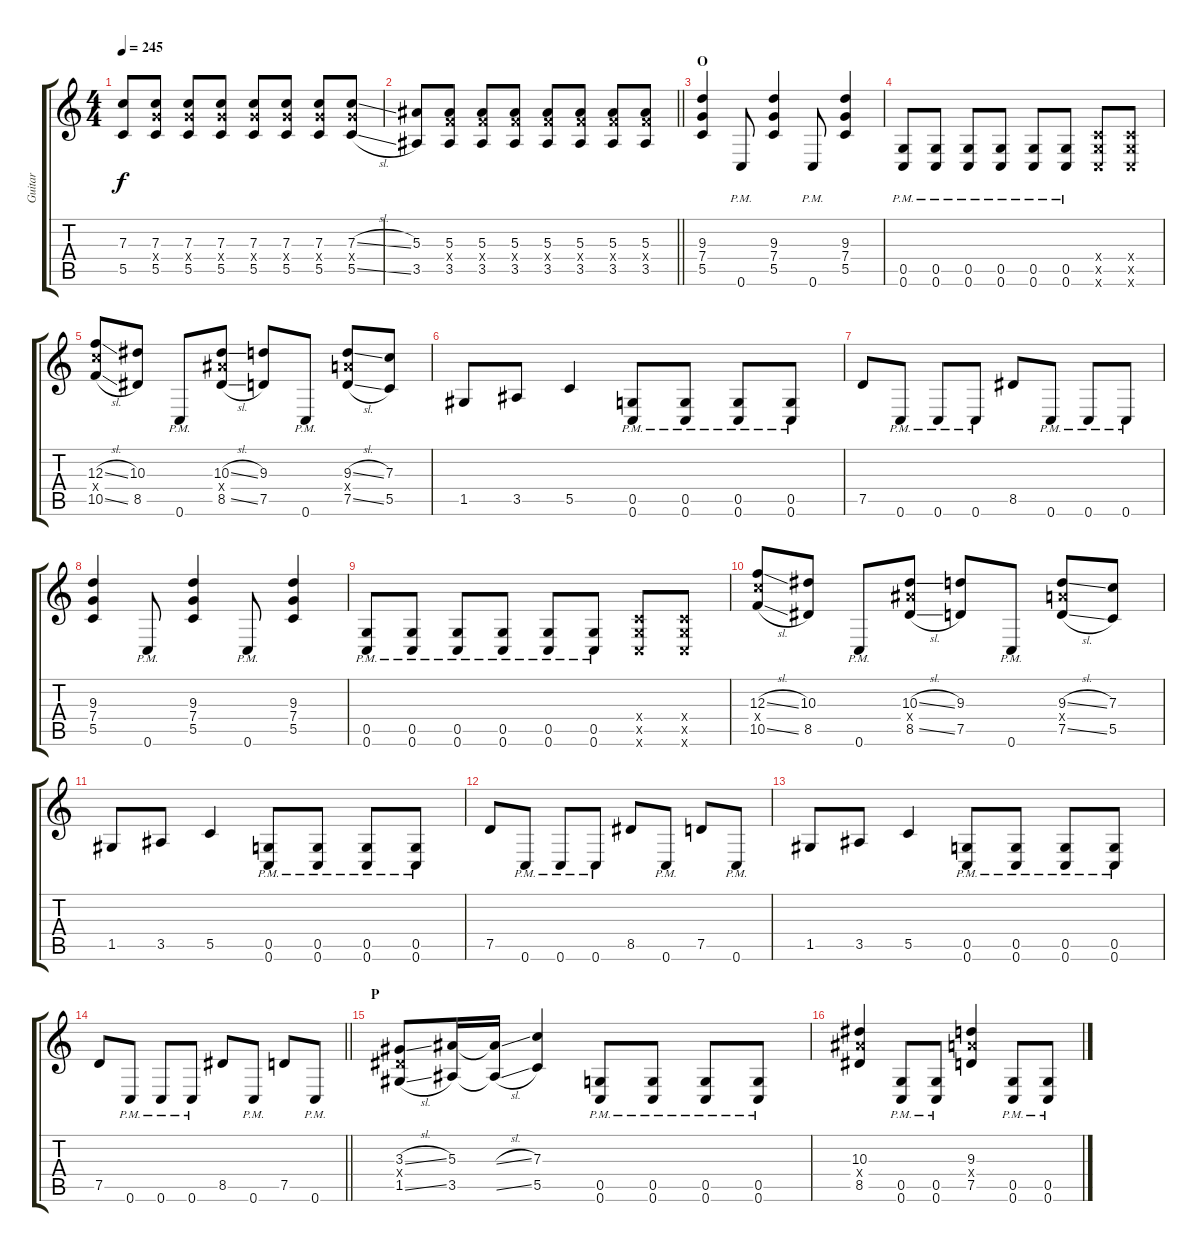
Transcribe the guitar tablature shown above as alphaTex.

\track ("Guitar" "Guitar") {instrument distortionguitar}
\staff {score tabs}
\tuning (D4 A3 F3 C3 G2 C2) {hide}
\ts (4 4)
\tempo 245
\clef g2
\ks c
(7.3 5.5).8{dy f} (7.3 7.4{x} 5.5).8 (7.3 7.4{x} 5.5).8 (7.3 7.4{x} 5.5).8 (7.3 7.4{x} 5.5).8 (7.3 7.4{x} 5.5).8 (7.3 7.4{x} 5.5).8 (7.3{sl} 7.4{x} 5.5{sl}).8 |
\barLineRight lightlight
(5.3 3.5).8 (5.3 5.4{x} 3.5).8 (5.3 5.4{x} 3.5).8 (5.3 5.4{x} 3.5).8 (5.3 5.4{x} 3.5).8 (5.3 5.4{x} 3.5).8 (5.3 5.4{x} 3.5).8 (5.3 5.4{x} 3.5).8 |
\section ("" "O")
(9.3 7.4 5.5).4 0.6{pm}.8 (9.3 7.4 5.5).4 0.6{pm}.8 (9.3 7.4 5.5).4 |
(0.5{pm} 0.6{pm}).8 (0.5{pm} 0.6{pm}).8 (0.5{pm} 0.6{pm}).8 (0.5{pm} 0.6{pm}).8 (0.5{pm} 0.6{pm}).8 (0.5{pm} 0.6{pm}).8 (0.4{x} 0.5{x} 0.6{x}).8 (0.4{x} 0.5{x} 0.6{x}).8 |
(12.3{sl} 12.4{x} 10.5{sl}).8 (10.3 8.5).8 0.6{pm}.8 (10.3{sl} 10.4{x} 8.5{sl}).8 (9.3 7.5).8 0.6{pm}.8 (9.3{sl} 9.4{x} 7.5{sl}).8 (7.3 5.5).8 |
1.5.8 3.5.8 5.5.4 (0.5{pm} 0.6{pm}).8 (0.5{pm} 0.6{pm}).8 (0.5{pm} 0.6{pm}).8 (0.5{pm} 0.6{pm}).8 |
7.5.8 0.6{pm}.8 0.6{pm}.8 0.6{pm}.8 8.5.8 0.6{pm}.8 0.6{pm}.8 0.6{pm}.8 |
(9.3 7.4 5.5).4 0.6{pm}.8 (9.3 7.4 5.5).4 0.6{pm}.8 (9.3 7.4 5.5).4 |
(0.5{pm} 0.6{pm}).8 (0.5{pm} 0.6{pm}).8 (0.5{pm} 0.6{pm}).8 (0.5{pm} 0.6{pm}).8 (0.5{pm} 0.6{pm}).8 (0.5{pm} 0.6{pm}).8 (0.4{x} 0.5{x} 0.6{x}).8 (0.4{x} 0.5{x} 0.6{x}).8 |
(12.3{sl} 12.4{x} 10.5{sl}).8 (10.3 8.5).8 0.6{pm}.8 (10.3{sl} 10.4{x} 8.5{sl}).8 (9.3 7.5).8 0.6{pm}.8 (9.3{sl} 9.4{x} 7.5{sl}).8 (7.3 5.5).8 |
1.5.8 3.5.8 5.5.4 (0.5{pm} 0.6{pm}).8 (0.5{pm} 0.6{pm}).8 (0.5{pm} 0.6{pm}).8 (0.5{pm} 0.6{pm}).8 |
7.5.8 0.6{pm}.8 0.6{pm}.8 0.6{pm}.8 8.5.8 0.6{pm}.8 7.5.8 0.6{pm}.8 |
1.5.8 3.5.8 5.5.4 (0.5{pm} 0.6{pm}).8 (0.5{pm} 0.6{pm}).8 (0.5{pm} 0.6{pm}).8 (0.5{pm} 0.6{pm}).8 |
\barLineRight lightlight
7.5.8 0.6{pm}.8 0.6{pm}.8 0.6{pm}.8 8.5.8 0.6{pm}.8 7.5.8 0.6{pm}.8 |
\section ("" "P")
(3.3{sl} 3.4{x} 1.5{sl}).8 (5.3 3.5).16 (5.3{sl t} 3.5{sl t}).16 (7.3 5.5).4 (0.5{pm} 0.6{pm}).8 (0.5{pm} 0.6{pm}).8 (0.5{pm} 0.6{pm}).8 (0.5{pm} 0.6{pm}).8 |
(10.3 10.4{x} 8.5).4 (0.5{pm} 0.6{pm}).8 (0.5{pm} 0.6{pm}).8 (9.3 9.4{x} 7.5).4 (0.5{pm} 0.6{pm}).8 (0.5{pm} 0.6{pm}).8
